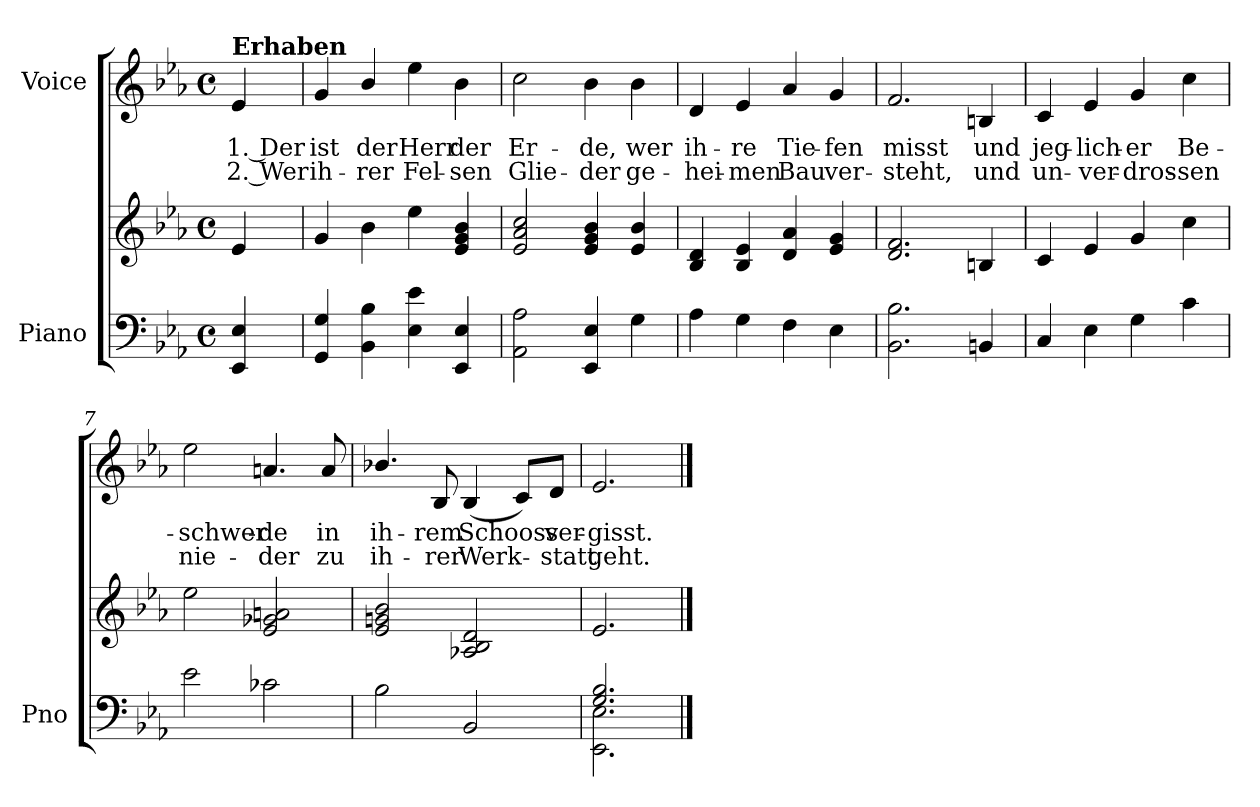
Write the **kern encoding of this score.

**kern	**kern	**kern	**text	**text
*part2	*part2	*part1	*part1	*part1
*staff3	*staff2	*staff1	*staff1	*staff1
*I"Piano	*	*I"Voice	*	*
*I'Pno	*	*	*	*
*clefF4	*clefG2	*clefG2	*	*
*k[b-e-a-]	*k[b-e-a-]	*k[b-e-a-]	*	*
*M4/4	*M4/4	*M4/4	*	*
*met(c)	*met(c)	*met(c)	*	*
=1	=1	=1	=1	=1
!	!	!LO:TX:a:B:t=Erhaben	!	!
4EE-/ 4E-/	4e-/	4e-/	1. Der	2. Wer
=2	=2	=2	=2	=2
4GG/ 4G/	4g/	4g/	ist	ih-
4BB-\ 4B-\	4b-\	4b-/	der	-rer
4E-\ 4e-\	4ee-\	4ee-\	Herr	Fel-
4EE-/ 4E-/	4e-/ 4g/ 4b-/	4b-\	der	-sen
=3	=3	=3	=3	=3
2AA-\ 2A-\	2e-/ 2a-/ 2cc/	2cc\	Er-	Glie-
4EE-/ 4E-/	4e-/ 4g/ 4b-/	4b-\	-de,	-der
4G\	4e-/ 4b-/	4b-\	wer	ge-
=4	=4	=4	=4	=4
4A-\	4B-/ 4d/	4d/	ih-	-hei-
4G\	4B-/ 4e-/	4e-/	-re	-men
4F\	4d/ 4a-/	4a-/	Tie-	Bau
4E-\	4e-/ 4g/	4g/	-fen	ver-
=5	=5	=5	=5	=5
2.BB-\ 2.B-\	2.d/ 2.f/	2.f/	misst	-steht,
4BBn/	4Bn/	4Bn/	und	und
=6	=6	=6	=6	=6
4C/	4c/	4c/	jeg-	un-
4E-\	4e-/	4e-/	-lich-	-ver-
4G\	4g/	4g/	-er	-dros-
4c\	4cc\	4cc\	Be-	-sen
=7	=7	=7	=7	=7
2e-\	2ee-\	2ee-\	-schwer-	nie-
2c-X\	2e-/ 2g-X/ 2an/	4.an/	-de	-der
.	.	8a/	in	zu
=8	=8	=8	=8	=8
2B-\	2e-/ 2gn/ 2b-/	4.b-X/	ih-	ih-
.	.	8B-/	-rem	-rer
2BB-/	2A-X/ 2B-/ 2d/	(4B-/	Schooss	Werk-
.	.	8c/L)	.	.
.	.	8d/J	ver-	-statt
=9	=9	=9	=9	=9
*^	*	*	*	*
2.EE-\ 2.E-\	2.G/ 2.B-/	2.e-/	2.e-/	-gisst.	geht.
*v	*v	*	*	*	*
==	==	==	==	==
*-	*-	*-	*-	*-
